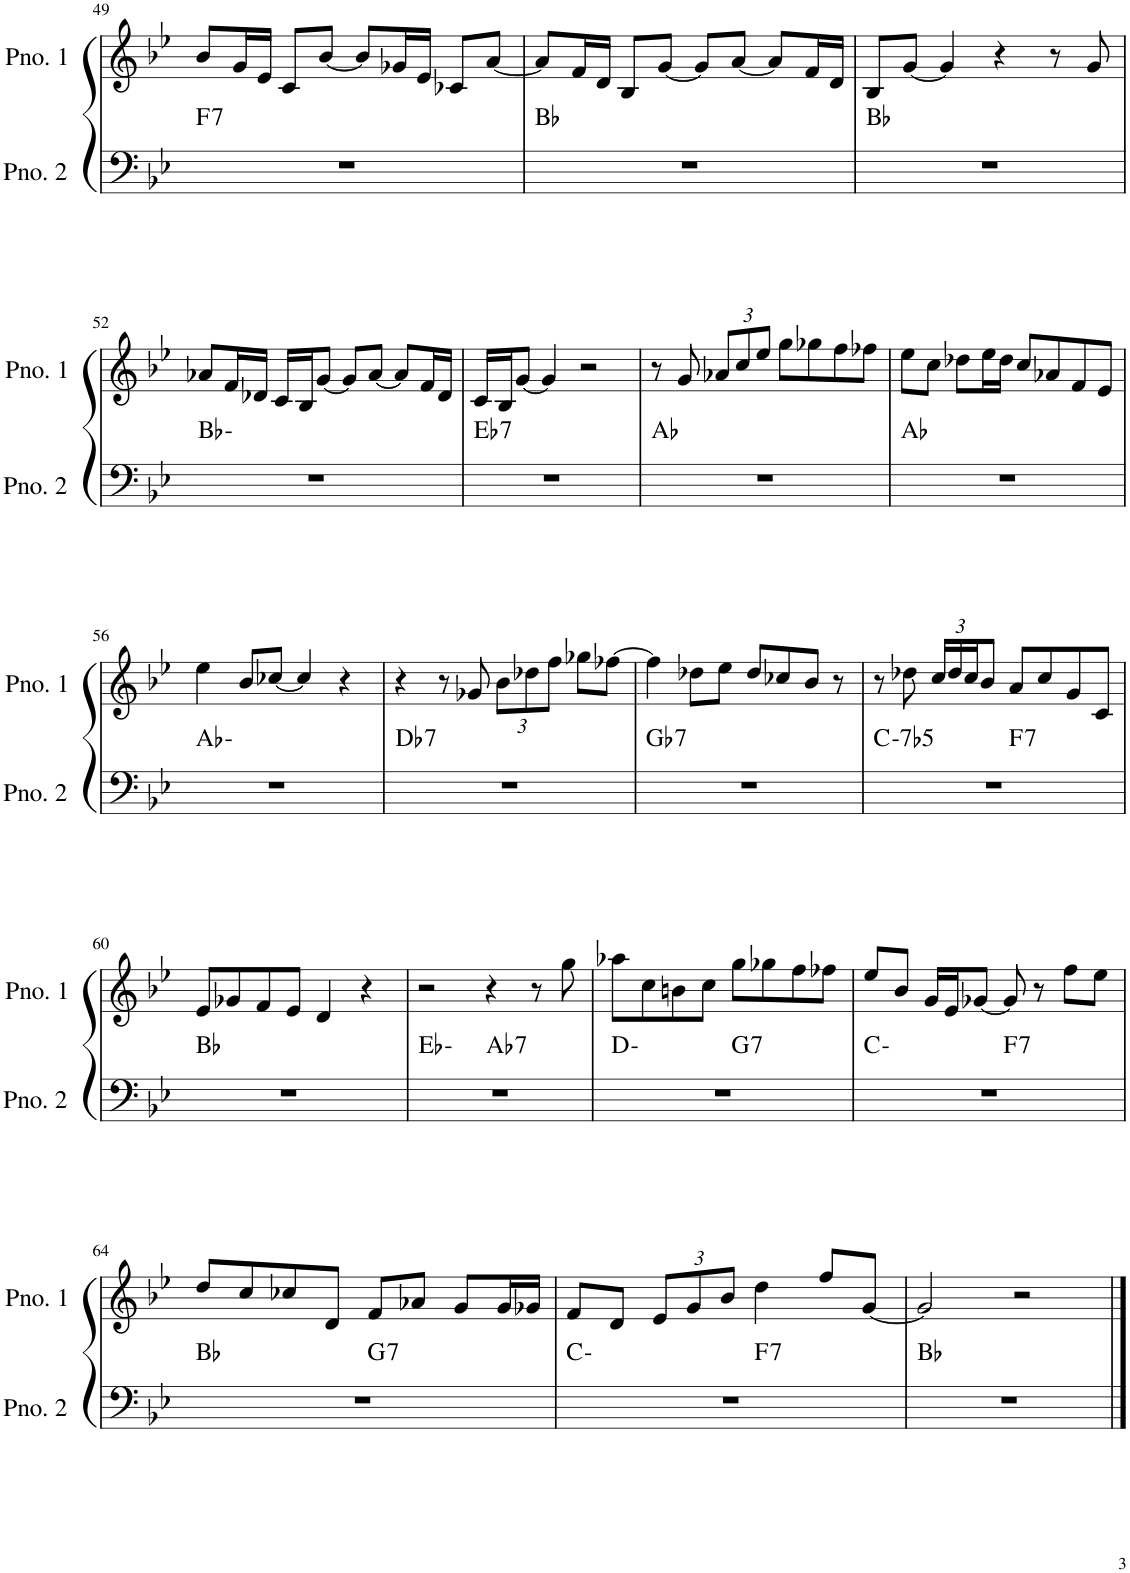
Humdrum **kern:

**kern	**harte	**kern
*part2	*part2	*part1
*staff2	*	*staff1
*I"ピアノ 2	*	*I"ピアノ 1
!!LO:PB:g=z
*clefF4	*	*clefG2
*k[b-e-]	*	*k[b-e-]
*M4/4	*	*M4/4
=49	=49	=49
!	!LO:H:kt=7	!
1r	F:7	8b-/L
.	.	16g/L
.	.	16e-/JJ
.	.	8c/L
.	.	[8b-/J
.	.	8b-/L]
.	.	16g-X/L
.	.	16e-/JJ
.	.	8c-X/L
.	.	[8a/J
=50	=50	=50
1r	Bb:maj	8a/L]
.	.	16f/L
.	.	16d/JJ
.	.	8B-/L
.	.	[8g/J
.	.	8g/L]
.	.	[8a/J
.	.	8a/L]
.	.	16f/L
.	.	16d/JJ
=51	=51	=51
1r	Bb:maj	8B-/L
.	.	[8g/J
.	.	4g/]
.	.	4r
.	.	8r
.	.	8g/
!!LO:LB:g=z
=52	=52	=52
1r	Bb:min	8a-X/L
.	.	16f/L
.	.	16d-X/JJ
.	.	16c/LL
.	.	16B-/J
.	.	[8g/J
.	.	8g/L]
.	.	[8a-/J
.	.	8a-/L]
.	.	16f/L
.	.	16d-/JJ
=53	=53	=53
!	!LO:H:kt=7	!
1r	Eb:7	16c/LL
.	.	16B-/J
.	.	[8g/J
.	.	4g/]
.	.	2r
=54	=54	=54
1r	Ab:maj	8r
.	.	8g/
*	*	*Xbrackettup
.	.	12a-X/L
.	.	12cc/
.	.	12ee-/J
.	.	8gg\L
.	.	8gg-X\
.	.	8ff\
.	.	8ff-X\J
=55	=55	=55
1r	Ab:maj	8ee-\L
.	.	8cc\J
.	.	8dd-X\L
.	.	16ee-\L
.	.	16dd-\JJ
.	.	8cc/L
.	.	8a-X/
.	.	8f/
.	.	8e-/J
!!LO:LB:g=z
=56	=56	=56
1r	Ab:min	4ee-\
.	.	8b-/L
.	.	[8cc-X/J
.	.	4cc-/]
.	.	4r
=57	=57	=57
!	!LO:H:kt=7	!
1r	Db:7	4r
.	.	8r
.	.	8g-X/
.	.	12b-\L
.	.	12dd-X\
.	.	12ff\J
.	.	8gg-X\L
.	.	[8ff-X\J
=58	=58	=58
!	!LO:H:kt=7	!
1r	Gb:7	4ff-\]
.	.	8dd-X\L
.	.	8ee-\J
.	.	8dd-/L
.	.	8cc-X/
.	.	8b-/J
.	.	8r
=59	=59	=59
!	!LO:H:kt=-7b5	!
*^	*	*
1r	2ryy	C:hdim7	8r
.	.	.	8dd-X\
.	.	.	24cc/LL
.	.	.	24dd-/
.	.	.	24cc/J
.	.	.	8b-/J
!	!	!LO:H:kt=7	!
.	2ryy	F:7	8a/L
.	.	.	8cc/
.	.	.	8g/
.	.	.	8c/J
*v	*v	*	*
!!LO:LB:g=z
=60	=60	=60
1r	Bb:maj	8e-/L
.	.	8g-X/
.	.	8f/
.	.	8e-/J
.	.	4d/
.	.	4r
=61	=61	=61
*^	*	*
1r	2ryy	Eb:min	2r
!	!	!LO:H:kt=7	!
.	2ryy	Ab:7	4r
.	.	.	8r
.	.	.	8gg\
=62	=62	=62	=62
1r	2ryy	D:min	8aa-X\L
.	.	.	8cc\
.	.	.	8bn\
.	.	.	8cc\J
!	!	!LO:H:kt=7	!
.	2ryy	G:7	8gg\L
.	.	.	8gg-X\
.	.	.	8ff\
.	.	.	8ff-X\J
=63	=63	=63	=63
1r	2ryy	C:min	8ee-/L
.	.	.	8b-/J
.	.	.	16g/LL
.	.	.	16e-/J
.	.	.	[8g-X/J
!	!	!LO:H:kt=7	!
.	2ryy	F:7	8g-/]
.	.	.	8r
.	.	.	8ff\L
.	.	.	8ee-\J
!!LO:LB:g=z
=64	=64	=64	=64
1r	2ryy	Bb:maj	8dd/L
.	.	.	8cc/
.	.	.	8cc-X/
.	.	.	8d/J
!	!	!LO:H:kt=7	!
.	2ryy	G:7	8f/L
.	.	.	8a-X/J
.	.	.	8g/L
.	.	.	16g/L
.	.	.	16g-X/JJ
=65	=65	=65	=65
1r	2ryy	C:min	8f/L
.	.	.	8d/J
.	.	.	12e-/L
.	.	.	12g/
.	.	.	12b-/J
!	!	!LO:H:kt=7	!
.	2ryy	F:7	4dd\
.	.	.	8ff/L
.	.	.	[8g/J
*v	*v	*	*
=66	=66	=66
1r	Bb:maj	2g/]
.	.	2r
==	==	==
*-	*-	*-
